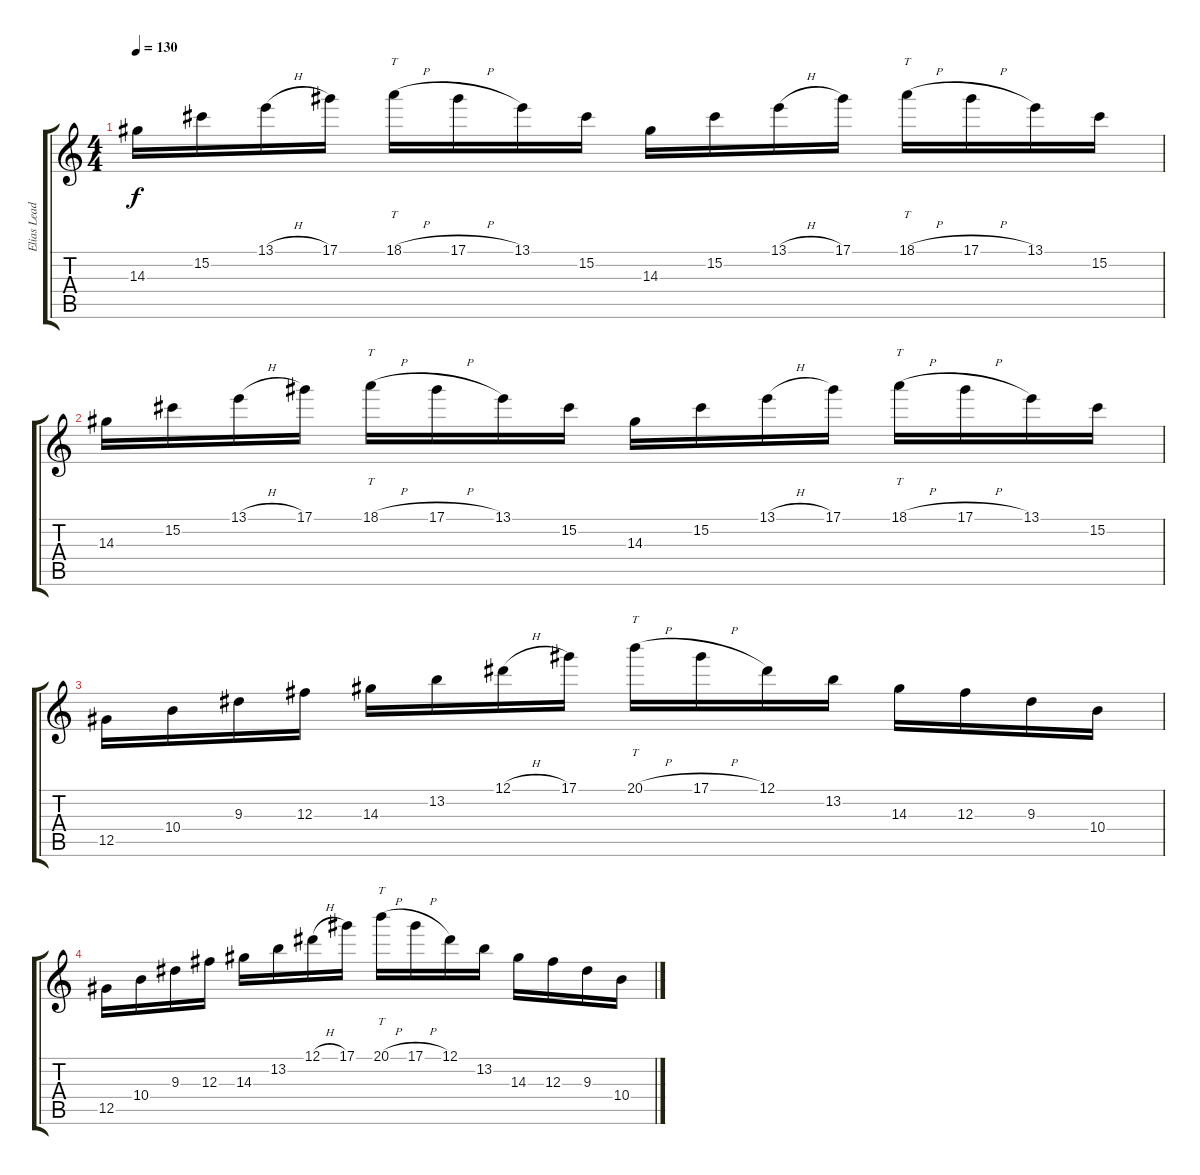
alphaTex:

\track ("Elias Lead 2" "Elias Lead") {instrument distortionguitar}
\staff {score tabs}
\tuning (Eb4 Bb3 Gb3 Db3 Ab2 Eb2) {hide}
\ts (4 4)
\tempo 130
\clef g2
\ks c
14.3.16{dy f} 15.2.16 13.1{h}.16 17.1.16 18.1{h}.16{tt} 17.1{h}.16 13.1.16 15.2.16 14.3.16 15.2.16 13.1{h}.16 17.1.16 18.1{h}.16{tt} 17.1{h}.16 13.1.16 15.2.16 |
14.3.16 15.2.16 13.1{h}.16 17.1.16 18.1{h}.16{tt} 17.1{h}.16 13.1.16 15.2.16 14.3.16 15.2.16 13.1{h}.16 17.1.16 18.1{h}.16{tt} 17.1{h}.16 13.1.16 15.2.16 |
12.5.16 10.4.16 9.3.16 12.3.16 14.3.16 13.2.16 12.1{h}.16 17.1.16 20.1{h}.16{tt} 17.1{h}.16 12.1.16 13.2.16 14.3.16 12.3.16 9.3.16 10.4.16 |
12.5.16 10.4.16 9.3.16 12.3.16 14.3.16 13.2.16 12.1{h}.16 17.1.16 20.1{h}.16{tt} 17.1{h}.16 12.1.16 13.2.16 14.3.16 12.3.16 9.3.16 10.4.16
